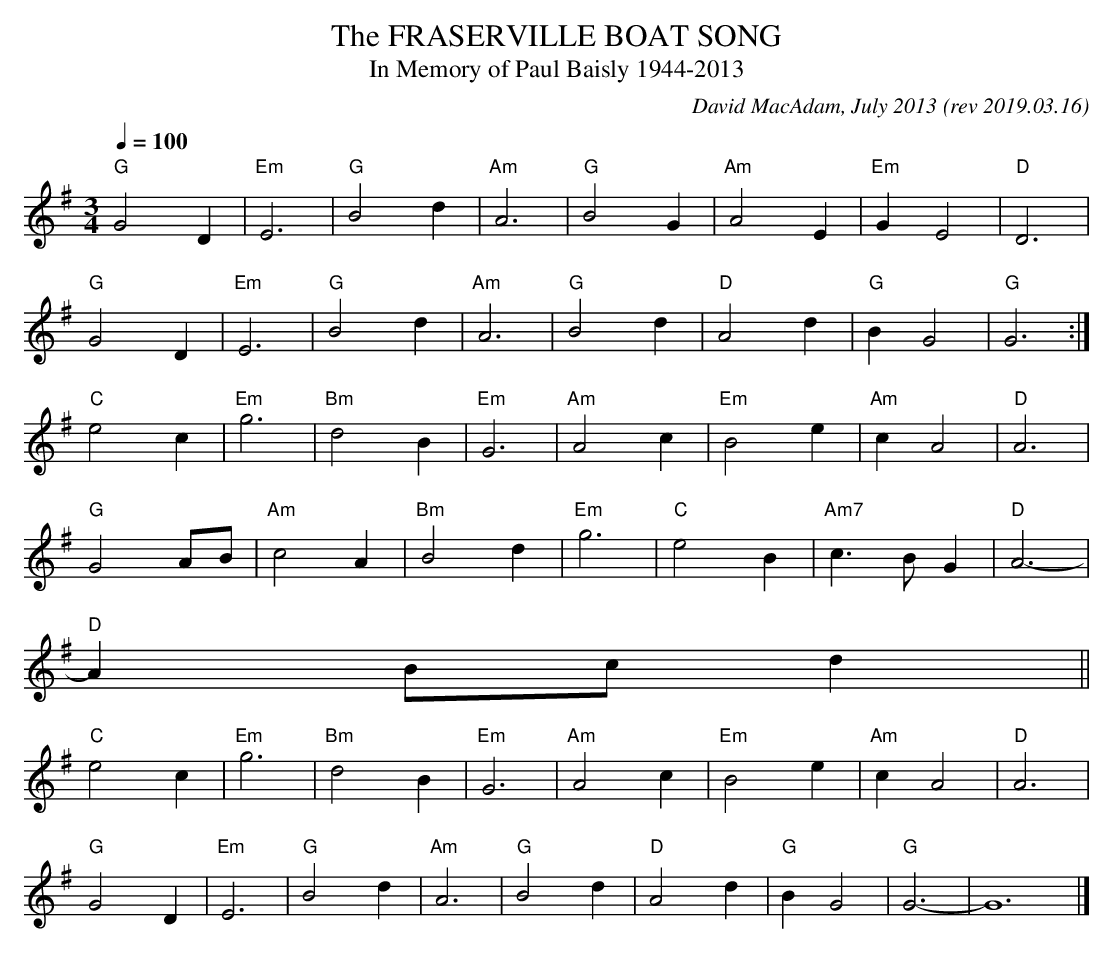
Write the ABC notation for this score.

X:1
T:FRASERVILLE BOAT SONG, The
T:In Memory of Paul Baisly 1944-2013
C:David MacAdam, July 2013 (rev 2019.03.16)
L:1/4
Q:1/4=100
M:3/4
K:G
"G" G2 D|"Em" E3|"G" B2 d|"Am" A3|"G" B2 G|"Am" A2 E|"Em" G E2|"D" D3|
"G" G2 D|"Em" E3|"G" B2 d|"Am" A3|"G" B2 d|"D" A2 d|"G" B G2|"G" G3 :|
 "C" e2 c|"Em" g3|"Bm" d2 B|"Em" G3|"Am" A2 c|"Em" B2 e|"Am" c A2|"D"A3 |
"G" G2 A/B/|"Am" c2 A|"Bm" B2 d|"Em" g3|"C" e2 B|"Am7" c> B G|"D" A3-|
"D" A B/c/ d ||
"C" e2 c|"Em" g3|"Bm" d2 B|"Em" G3|"Am" A2 c|"Em" B2 e|"Am" c A2|"D" A3 |
"G" G2 D|"Em" E3|"G" B2 d|"Am" A3|"G" B2 d|"D" A2 d|"G" B G2|"G" G3- |G6|]
